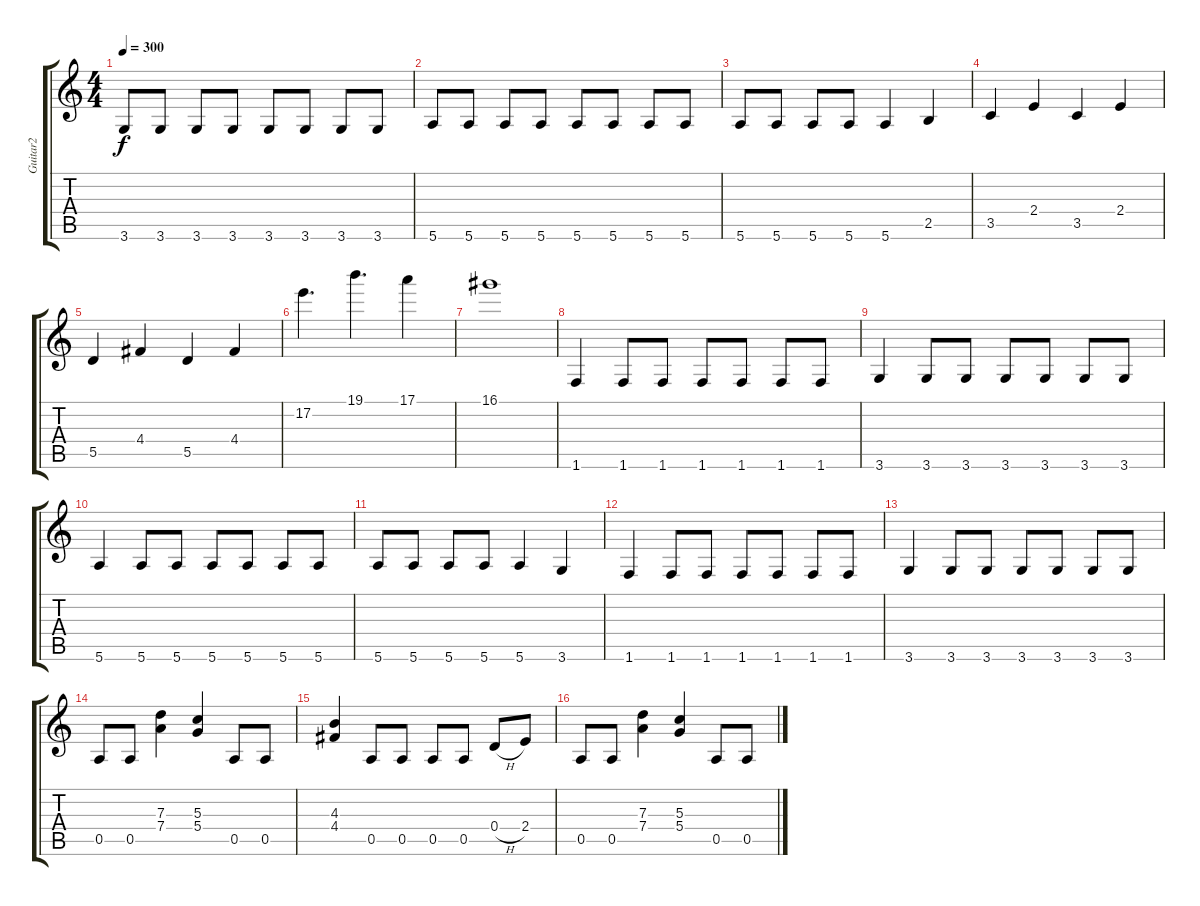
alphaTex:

\track ("Guitar2" "Guitar2") {instrument overdrivenguitar}
\staff {score tabs}
\tuning (E4 B3 G3 D3 A2 E2) {hide}
\ts (4 4)
\tempo 300
\clef g2
\ks c
3.6.8{dy f} 3.6.8 3.6.8 3.6.8 3.6.8 3.6.8 3.6.8 3.6.8 |
5.6.8 5.6.8 5.6.8 5.6.8 5.6.8 5.6.8 5.6.8 5.6.8 |
5.6.8 5.6.8 5.6.8 5.6.8 5.6.4 2.5.4 |
3.5.4 2.4.4 3.5.4 2.4.4 |
5.5.4 4.4.4 5.5.4 4.4.4 |
17.2.4{d} 19.1.4{d} 17.1.4 |
16.1.1 |
1.6.4 1.6.8 1.6.8 1.6.8 1.6.8 1.6.8 1.6.8 |
3.6.4 3.6.8 3.6.8 3.6.8 3.6.8 3.6.8 3.6.8 |
5.6.4 5.6.8 5.6.8 5.6.8 5.6.8 5.6.8 5.6.8 |
5.6.8 5.6.8 5.6.8 5.6.8 5.6.4 3.6.4 |
1.6.4 1.6.8 1.6.8 1.6.8 1.6.8 1.6.8 1.6.8 |
3.6.4 3.6.8 3.6.8 3.6.8 3.6.8 3.6.8 3.6.8 |
0.5.8 0.5.8 (7.3 7.4).4 (5.3 5.4).4 0.5.8 0.5.8 |
(4.3 4.4).4 0.5.8 0.5.8 0.5.8 0.5.8 0.4{h}.8 2.4.8 |
0.5.8 0.5.8 (7.3 7.4).4 (5.3 5.4).4 0.5.8 0.5.8
